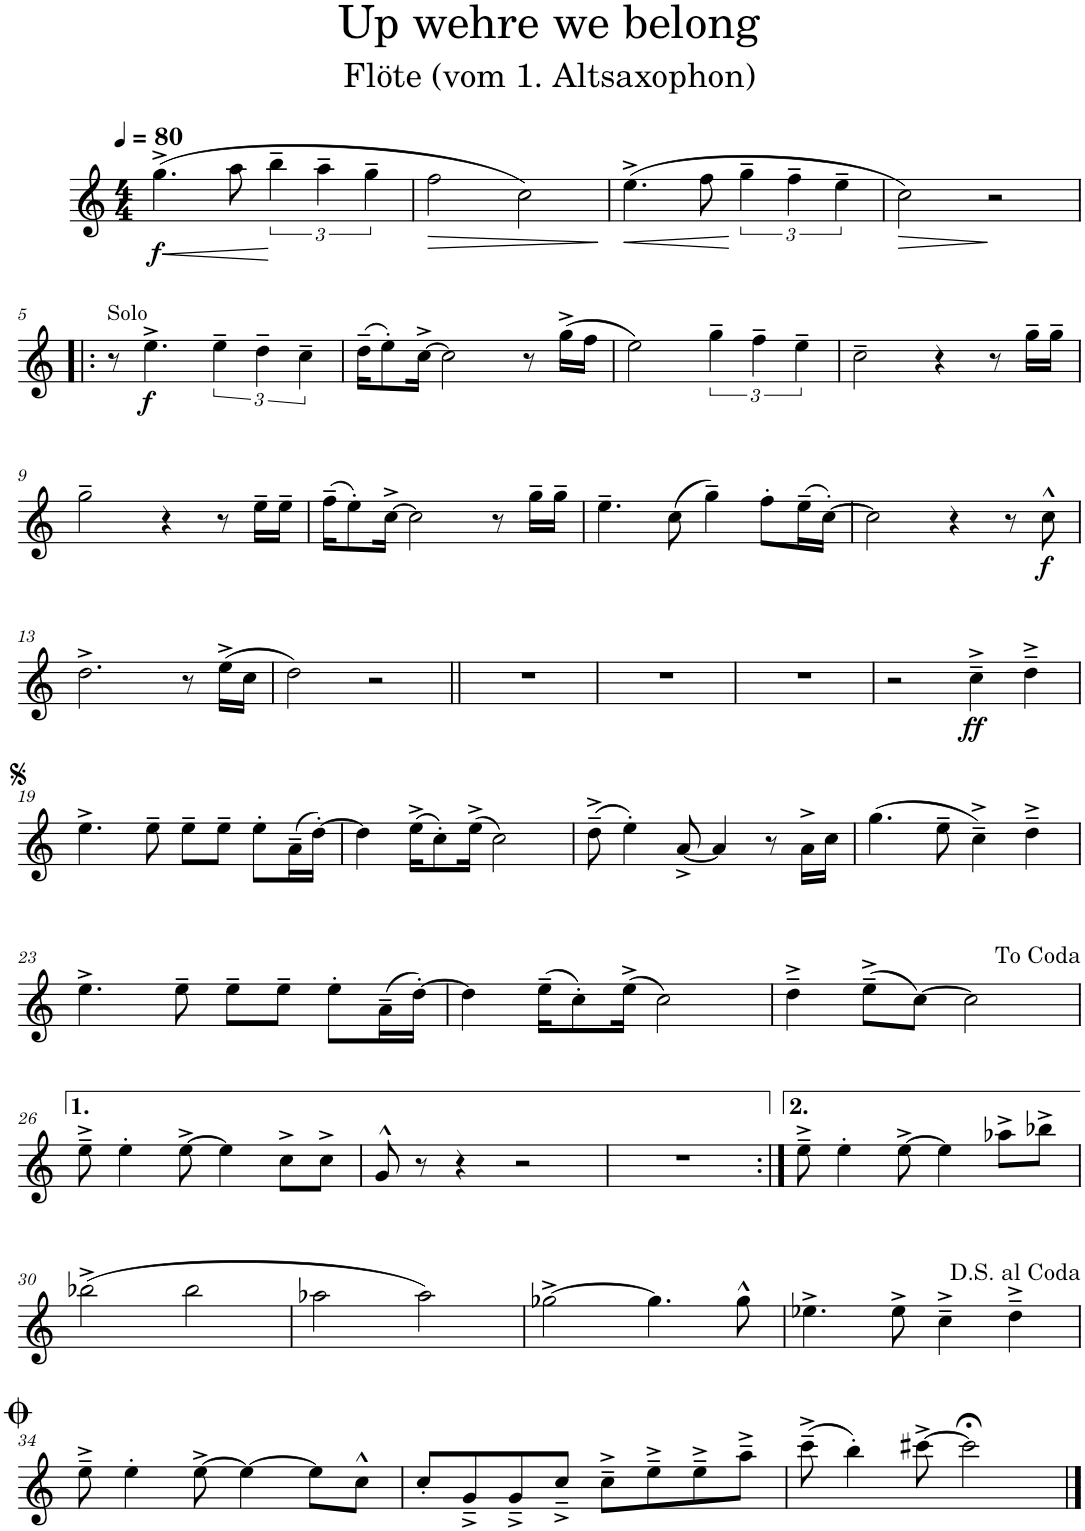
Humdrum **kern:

**kern	**dynam
*part1	*part1
*staff1	*staff1
*I"Flöte	*
*I'Fl.	*
*clefG2	*
*k[]	*
*M4/4	*
*MM80	*
=1	=1
!	!LO:HP:b
!	!LO:DY:n=1:b
(4.gg^\	< f
8aa\	.
6bb~\	[
6aa~\	.
6gg~\	.
=2	=2
!	!LO:HP:b
2ff\	>
2cc\)	.
.	]
=3	=3
!	!LO:HP:b
(4.ee^\	<
8ff\	.
6gg~\	[
6ff~\	.
6ee~\	.
=4	=4
!	!LO:HP:b
2cc\)	>
2r	]
!!LO:LB:g=z
=5!|:	=5!|:
!LO:TX:a:t=Solo	!
8r	.
!	!LO:DY:b
4.ee^\	f
6ee~\	.
6dd~\	.
6cc~\	.
=6	=6
(16dd~\KL	.
8ee'\)	.
[16cc^\Jk	.
2cc\]	.
8r	.
(16gg^\LL	.
16ff\JJ	.
=7	=7
2ee\)	.
6gg~\	.
6ff~\	.
6ee~\	.
=8	=8
2cc~\	.
4r	.
8r	.
16gg~\LL	.
16gg~\JJ	.
!!LO:LB:g=z
=9	=9
2gg~\	.
4r	.
8r	.
16ee~\LL	.
16ee~\JJ	.
=10	=10
(16ff~\KL	.
8ee'\)	.
[16cc^\Jk	.
2cc\]	.
8r	.
16gg~\LL	.
16gg~\JJ	.
=11	=11
4.ee~\	.
(8cc\	.
4gg~\)	.
8ff'\L	.
(16ee~\L	.
[16cc'\JJ)	.
=12	=12
2cc\]	.
4r	.
8r	.
!	!LO:DY:b
8cc^^\	f
!!LO:LB:g=z
=13	=13
2.dd^\	.
8r	.
(16ee^\LL	.
16cc\JJ	.
=14	=14
2dd\)	.
2r	.
=15||	=15||
1r	.
=16	=16
1r	.
=17	=17
1r	.
=18	=18
2r	.
!	!LO:DY:b
4cc~^\	ff
4dd~^\	.
!!LO:LB:g=z
=19	=19
4.ee^\	.
8ee~\	.
8ee~\L	.
8ee~\J	.
8ee'\L	.
(16a~\L	.
[16dd'\JJ)	.
=20	=20
4dd\]	.
(16ee^\KL	.
8cc'\)	.
(16ee^\Jk	.
2cc\)	.
=21	=21
(8dd~^\	.
4ee'\)	.
[8a^/	.
4a/]	.
8r	.
16a^\LL	.
16cc\JJ	.
=22	=22
(4.gg\	.
8ee~\	.
4cc~^\)	.
4dd~^\	.
!!LO:LB:g=z
=23	=23
4.ee^\	.
8ee~\	.
8ee~\L	.
8ee~\J	.
8ee'\L	.
(16a~\L	.
[16dd'\JJ)	.
=24	=24
4dd\]	.
(16ee~\KL	.
8cc'\)	.
(16ee^\Jk	.
2cc\)	.
=25	=25
4dd~^\	.
(8ee~^\L	.
[8cc\J)	.
2cc\]	.
!!LO:LB:g=z
=26	=26
8ee~^\	.
4ee'\	.
[8ee^\	.
4ee\]	.
8cc^\L	.
8cc^\J	.
=27	=27
8g^^/	.
8r	.
4r	.
2r	.
=28	=28
1r	.
=29:|!	=29:|!
8ee~^\	.
4ee'\	.
[8ee^\	.
4ee\]	.
8aa-X^\L	.
8bb-X^\J	.
!!LO:LB:g=z
=30	=30
(2bb-X^\	.
2bb-\	.
=31	=31
2aa-X\	.
2aa-\)	.
=32	=32
[2gg-X^\	.
4.gg-\]	.
8gg-^^\	.
=33	=33
4.ee-X^\	.
8ee-^\	.
4cc~^\	.
4dd~^\	.
!!LO:LB:g=z
=34	=34
8ee~^\	.
4ee'\	.
[8ee^\	.
4ee\_	.
8ee\L]	.
8cc^^\J	.
=35	=35
8cc'/L	.
8g~^/	.
8g~^/	.
8cc~^/J	.
8cc~^\L	.
8ee~^\	.
8ee~^\	.
8aa~^\J	.
=36	=36
(8ccc~^\	.
4bb'\)	.
[8ccc#X^\	.
2ccc#;<\]	.
==	==
*-	*-
